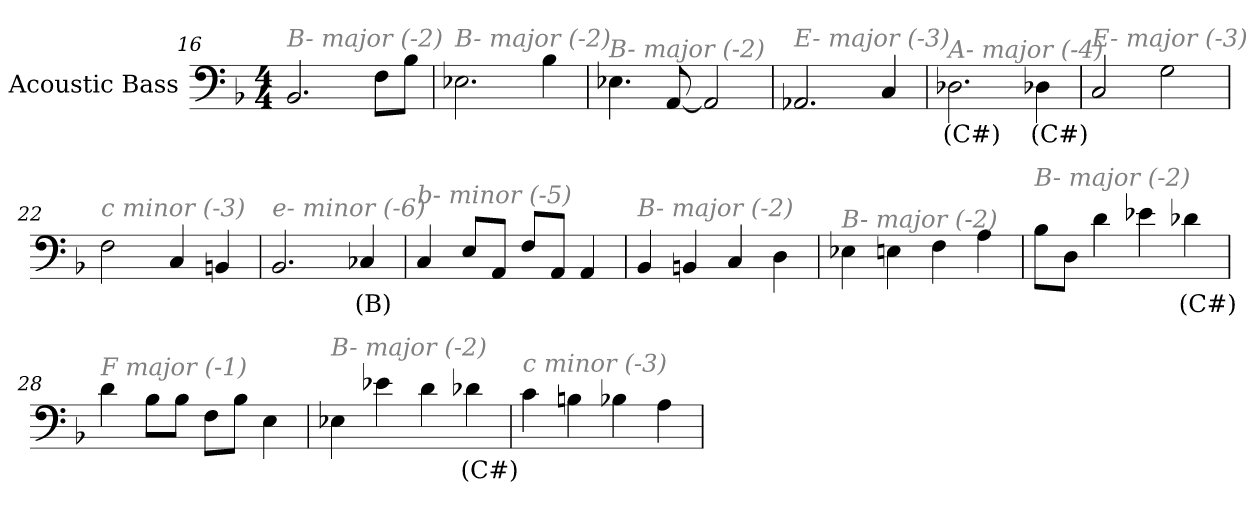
**kern	**text
*part1	*part1
*staff1	*staff1
*I"Acoustic Bass	*
*clefF4	*
*ITrd7c12	*
*k[b-]	*
*F:	*
*M4/4	*
=16	=16
!LO:TX:i:color=#808080:t=B- major (-2)	!
2.BBB-	.
8FFL	.
8BB-J	.
=17	=17
!LO:TX:i:color=#808080:t=B- major (-2)	!
2.EE-X	.
4BB-	.
=18	=18
!LO:TX:i:color=#808080:t=B- major (-2)	!
4.EE-X	.
[8AAA	.
2AAA]	.
=19	=19
!LO:TX:i:color=#808080:t=E- major (-3)	!
2.AAA-X	.
4CC	.
=20	=20
!LO:TX:i:color=#808080:t=A- major (-4)	!
2.DD-Xi	(C#)
4DD-Xi	(C#)
=21	=21
!LO:TX:i:color=#808080:t=E- major (-3)	!
2CC	.
2GG	.
=22	=22
!LO:TX:i:color=#808080:t=c minor (-3)	!
2FF	.
4CC	.
4BBBn	.
=23	=23
!LO:TX:i:color=#808080:t=e- minor (-6)	!
2.BBB-	.
4CC-Xi	(B)
=24	=24
!LO:TX:i:color=#808080:t=b- minor (-5)	!
4CC	.
8EEL	.
8AAAJ	.
8FFL	.
8AAAJ	.
4AAA	.
=25	=25
!LO:TX:i:color=#808080:t=B- major (-2)	!
4BBB-	.
4BBBn	.
4CC	.
4DD	.
=26	=26
!LO:TX:i:color=#808080:t=B- major (-2)	!
4EE-X	.
4EEn	.
4FF	.
4AA	.
=27	=27
!LO:TX:i:color=#808080:t=B- major (-2)	!
8BB-L	.
8DDJ	.
4D	.
4E-X	.
4D-Xi	(C#)
=28	=28
!LO:TX:i:color=#808080:t=F major (-1)	!
4D	.
8BB-L	.
8BB-J	.
8FFL	.
8BB-J	.
4EE	.
=29	=29
!LO:TX:i:color=#808080:t=B- major (-2)	!
4EE-X	.
4E-X	.
4D	.
4D-Xi	(C#)
=30	=30
!LO:TX:i:color=#808080:t=c minor (-3)	!
4C	.
4BBn	.
4BB-X	.
4AA	.
=	=
*-	*-
